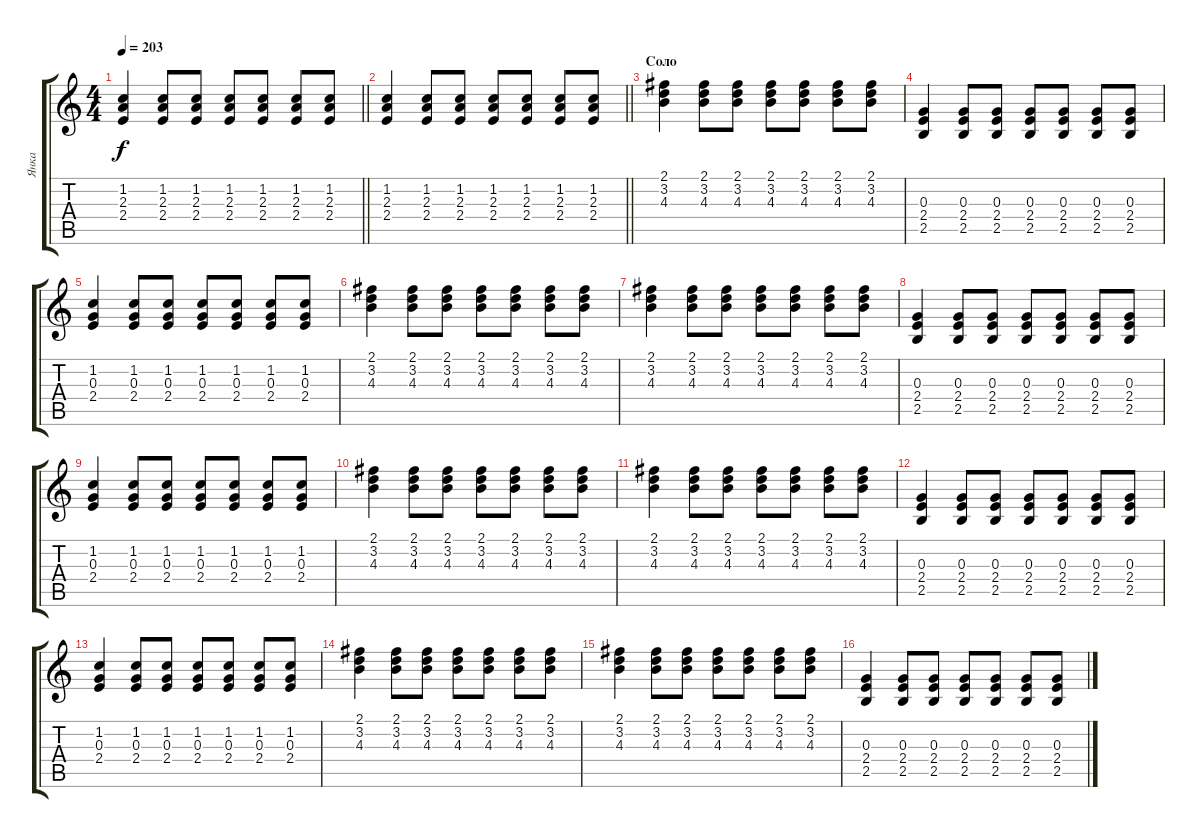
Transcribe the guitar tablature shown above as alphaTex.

\track ("Янка" "Янка") {instrument electricguitarclean}
\staff {score tabs}
\tuning (E4 B3 G3 D3 A2 E2) {hide}
\ts (4 4)
\tempo 203
\clef g2
\barLineRight lightlight
\ks c
(1.2 2.3 2.4).4{dy f} (1.2 2.3 2.4).8 (1.2 2.3 2.4).8 (1.2 2.3 2.4).8 (1.2 2.3 2.4).8 (1.2 2.3 2.4).8 (1.2 2.3 2.4).8 |
\barLineRight lightlight
(1.2 2.3 2.4).4 (1.2 2.3 2.4).8 (1.2 2.3 2.4).8 (1.2 2.3 2.4).8 (1.2 2.3 2.4).8 (1.2 2.3 2.4).8 (1.2 2.3 2.4).8 |
\section ("" "Соло")
(2.1 3.2 4.3).4 (2.1 3.2 4.3).8 (2.1 3.2 4.3).8 (2.1 3.2 4.3).8 (2.1 3.2 4.3).8 (2.1 3.2 4.3).8 (2.1 3.2 4.3).8 |
(0.3 2.4 2.5).4 (0.3 2.4 2.5).8 (0.3 2.4 2.5).8 (0.3 2.4 2.5).8 (0.3 2.4 2.5).8 (0.3 2.4 2.5).8 (0.3 2.4 2.5).8 |
(1.2 0.3 2.4).4 (1.2 0.3 2.4).8 (1.2 0.3 2.4).8 (1.2 0.3 2.4).8 (1.2 0.3 2.4).8 (1.2 0.3 2.4).8 (1.2 0.3 2.4).8 |
(2.1 3.2 4.3).4 (2.1 3.2 4.3).8 (2.1 3.2 4.3).8 (2.1 3.2 4.3).8 (2.1 3.2 4.3).8 (2.1 3.2 4.3).8 (2.1 3.2 4.3).8 |
(2.1 3.2 4.3).4 (2.1 3.2 4.3).8 (2.1 3.2 4.3).8 (2.1 3.2 4.3).8 (2.1 3.2 4.3).8 (2.1 3.2 4.3).8 (2.1 3.2 4.3).8 |
(0.3 2.4 2.5).4 (0.3 2.4 2.5).8 (0.3 2.4 2.5).8 (0.3 2.4 2.5).8 (0.3 2.4 2.5).8 (0.3 2.4 2.5).8 (0.3 2.4 2.5).8 |
(1.2 0.3 2.4).4 (1.2 0.3 2.4).8 (1.2 0.3 2.4).8 (1.2 0.3 2.4).8 (1.2 0.3 2.4).8 (1.2 0.3 2.4).8 (1.2 0.3 2.4).8 |
(2.1 3.2 4.3).4 (2.1 3.2 4.3).8 (2.1 3.2 4.3).8 (2.1 3.2 4.3).8 (2.1 3.2 4.3).8 (2.1 3.2 4.3).8 (2.1 3.2 4.3).8 |
(2.1 3.2 4.3).4 (2.1 3.2 4.3).8 (2.1 3.2 4.3).8 (2.1 3.2 4.3).8 (2.1 3.2 4.3).8 (2.1 3.2 4.3).8 (2.1 3.2 4.3).8 |
(0.3 2.4 2.5).4 (0.3 2.4 2.5).8 (0.3 2.4 2.5).8 (0.3 2.4 2.5).8 (0.3 2.4 2.5).8 (0.3 2.4 2.5).8 (0.3 2.4 2.5).8 |
(1.2 0.3 2.4).4 (1.2 0.3 2.4).8 (1.2 0.3 2.4).8 (1.2 0.3 2.4).8 (1.2 0.3 2.4).8 (1.2 0.3 2.4).8 (1.2 0.3 2.4).8 |
(2.1 3.2 4.3).4 (2.1 3.2 4.3).8 (2.1 3.2 4.3).8 (2.1 3.2 4.3).8 (2.1 3.2 4.3).8 (2.1 3.2 4.3).8 (2.1 3.2 4.3).8 |
(2.1 3.2 4.3).4 (2.1 3.2 4.3).8 (2.1 3.2 4.3).8 (2.1 3.2 4.3).8 (2.1 3.2 4.3).8 (2.1 3.2 4.3).8 (2.1 3.2 4.3).8 |
(0.3 2.4 2.5).4 (0.3 2.4 2.5).8 (0.3 2.4 2.5).8 (0.3 2.4 2.5).8 (0.3 2.4 2.5).8 (0.3 2.4 2.5).8 (0.3 2.4 2.5).8
